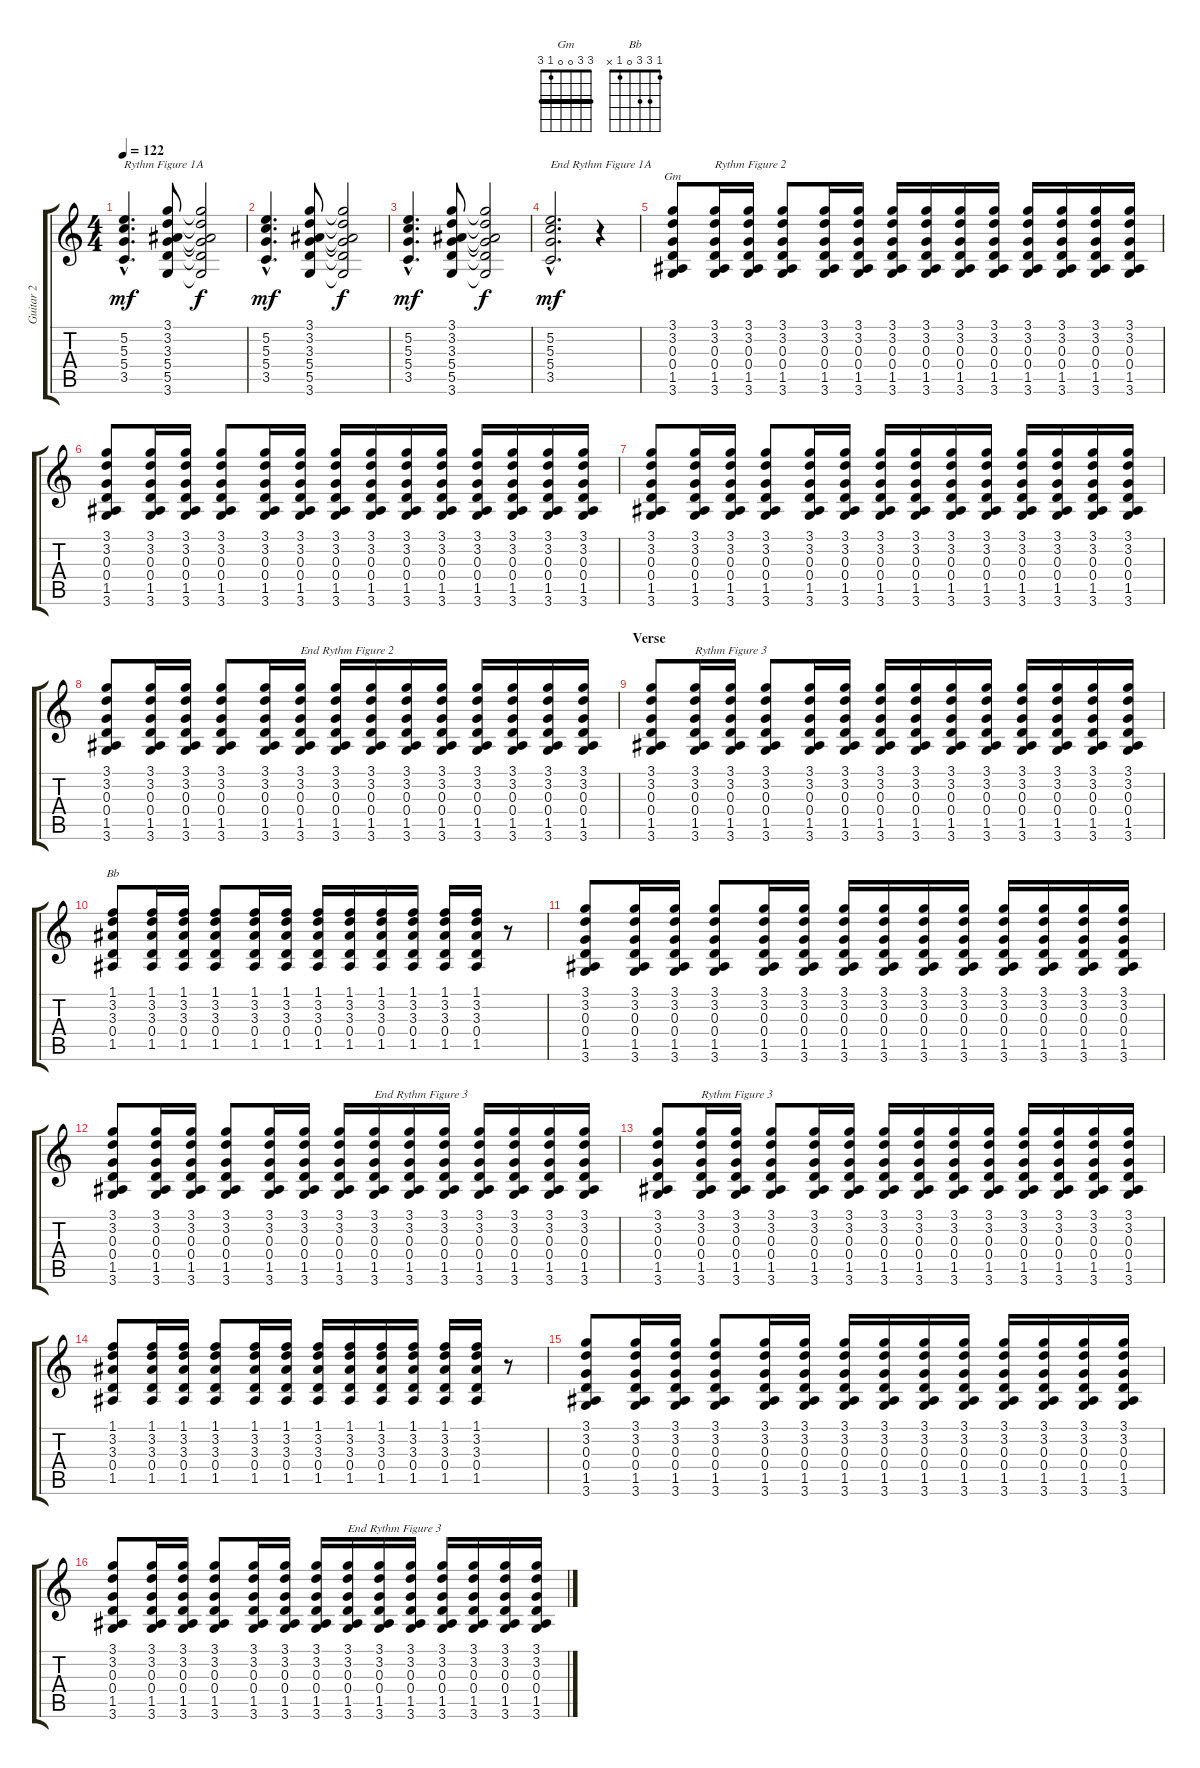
\track ("Guitar 2" "Guitar 2") {instrument acousticguitarnylon}
\staff {score tabs}
\tuning (E4 B3 G3 D3 A2 E2) {hide}
\chord ("Gm" 3 3 0 0 1 3) {barre 3}
\chord ("Bb" 1 3 3 0 1 x)
\ts (4 4)
\tempo 122
\clef g2
\ks c
(5.2{hac} 5.3{hac} 5.4{hac} 3.5{hac}).4{d txt "Rythm Figure 1A" dy mf instrument acousticguitarnylon} (3.1 3.2 3.3 5.4 5.5 3.6).8 (3.1{t} 3.2{t} 3.3{t} 5.4{t} 5.5{t} 3.6{t}).2{dy f} |
(5.2{hac} 5.3{hac} 5.4{hac} 3.5{hac}).4{d dy mf} (3.1 3.2 3.3 5.4 5.5 3.6).8 (3.1{t} 3.2{t} 3.3{t} 5.4{t} 5.5{t} 3.6{t}).2{dy f} |
(5.2{hac} 5.3{hac} 5.4{hac} 3.5{hac}).4{d dy mf} (3.1 3.2 3.3 5.4 5.5 3.6).8 (3.1{t} 3.2{t} 3.3{t} 5.4{t} 5.5{t} 3.6{t}).2{dy f} |
(5.2{hac} 5.3{hac} 5.4{hac} 3.5{hac}).2{d txt "End Rythm Figure 1A" dy mf} r.4 |
(3.1 3.2 0.3 0.4 1.5 3.6).8{ch "Gm"} (3.1 3.2 0.3 0.4 1.5 3.6).16{txt "Rythm Figure 2"} (3.1 3.2 0.3 0.4 1.5 3.6).16 (3.1 3.2 0.3 0.4 1.5 3.6).8 (3.1 3.2 0.3 0.4 1.5 3.6).16 (3.1 3.2 0.3 0.4 1.5 3.6).16 (3.1 3.2 0.3 0.4 1.5 3.6).16 (3.1 3.2 0.3 0.4 1.5 3.6).16 (3.1 3.2 0.3 0.4 1.5 3.6).16 (3.1 3.2 0.3 0.4 1.5 3.6).16 (3.1 3.2 0.3 0.4 1.5 3.6).16 (3.1 3.2 0.3 0.4 1.5 3.6).16 (3.1 3.2 0.3 0.4 1.5 3.6).16 (3.1 3.2 0.3 0.4 1.5 3.6).16 |
(3.1 3.2 0.3 0.4 1.5 3.6).8 (3.1 3.2 0.3 0.4 1.5 3.6).16 (3.1 3.2 0.3 0.4 1.5 3.6).16 (3.1 3.2 0.3 0.4 1.5 3.6).8 (3.1 3.2 0.3 0.4 1.5 3.6).16 (3.1 3.2 0.3 0.4 1.5 3.6).16 (3.1 3.2 0.3 0.4 1.5 3.6).16 (3.1 3.2 0.3 0.4 1.5 3.6).16 (3.1 3.2 0.3 0.4 1.5 3.6).16 (3.1 3.2 0.3 0.4 1.5 3.6).16 (3.1 3.2 0.3 0.4 1.5 3.6).16 (3.1 3.2 0.3 0.4 1.5 3.6).16 (3.1 3.2 0.3 0.4 1.5 3.6).16 (3.1 3.2 0.3 0.4 1.5 3.6).16 |
(3.1 3.2 0.3 0.4 1.5 3.6).8 (3.1 3.2 0.3 0.4 1.5 3.6).16 (3.1 3.2 0.3 0.4 1.5 3.6).16 (3.1 3.2 0.3 0.4 1.5 3.6).8 (3.1 3.2 0.3 0.4 1.5 3.6).16 (3.1 3.2 0.3 0.4 1.5 3.6).16 (3.1 3.2 0.3 0.4 1.5 3.6).16 (3.1 3.2 0.3 0.4 1.5 3.6).16 (3.1 3.2 0.3 0.4 1.5 3.6).16 (3.1 3.2 0.3 0.4 1.5 3.6).16 (3.1 3.2 0.3 0.4 1.5 3.6).16 (3.1 3.2 0.3 0.4 1.5 3.6).16 (3.1 3.2 0.3 0.4 1.5 3.6).16 (3.1 3.2 0.3 0.4 1.5 3.6).16 |
(3.1 3.2 0.3 0.4 1.5 3.6).8 (3.1 3.2 0.3 0.4 1.5 3.6).16 (3.1 3.2 0.3 0.4 1.5 3.6).16 (3.1 3.2 0.3 0.4 1.5 3.6).8 (3.1 3.2 0.3 0.4 1.5 3.6).16 (3.1 3.2 0.3 0.4 1.5 3.6).16{txt "End Rythm Figure 2"} (3.1 3.2 0.3 0.4 1.5 3.6).16 (3.1 3.2 0.3 0.4 1.5 3.6).16 (3.1 3.2 0.3 0.4 1.5 3.6).16 (3.1 3.2 0.3 0.4 1.5 3.6).16 (3.1 3.2 0.3 0.4 1.5 3.6).16 (3.1 3.2 0.3 0.4 1.5 3.6).16 (3.1 3.2 0.3 0.4 1.5 3.6).16 (3.1 3.2 0.3 0.4 1.5 3.6).16 |
\section ("" "Verse")
(3.1 3.2 0.3 0.4 1.5 3.6).8 (3.1 3.2 0.3 0.4 1.5 3.6).16{txt "Rythm Figure 3"} (3.1 3.2 0.3 0.4 1.5 3.6).16 (3.1 3.2 0.3 0.4 1.5 3.6).8 (3.1 3.2 0.3 0.4 1.5 3.6).16 (3.1 3.2 0.3 0.4 1.5 3.6).16 (3.1 3.2 0.3 0.4 1.5 3.6).16 (3.1 3.2 0.3 0.4 1.5 3.6).16 (3.1 3.2 0.3 0.4 1.5 3.6).16 (3.1 3.2 0.3 0.4 1.5 3.6).16 (3.1 3.2 0.3 0.4 1.5 3.6).16 (3.1 3.2 0.3 0.4 1.5 3.6).16 (3.1 3.2 0.3 0.4 1.5 3.6).16 (3.1 3.2 0.3 0.4 1.5 3.6).16 |
(1.1 3.2 3.3 0.4 1.5).8{ch "Bb"} (1.1 3.2 3.3 0.4 1.5).16 (1.1 3.2 3.3 0.4 1.5).16 (1.1 3.2 3.3 0.4 1.5).8 (1.1 3.2 3.3 0.4 1.5).16 (1.1 3.2 3.3 0.4 1.5).16 (1.1 3.2 3.3 0.4 1.5).16 (1.1 3.2 3.3 0.4 1.5).16 (1.1 3.2 3.3 0.4 1.5).16 (1.1 3.2 3.3 0.4 1.5).16 (1.1 3.2 3.3 0.4 1.5).16 (1.1 3.2 3.3 0.4 1.5).16 r.8 |
(3.1 3.2 0.3 0.4 1.5 3.6).8 (3.1 3.2 0.3 0.4 1.5 3.6).16 (3.1 3.2 0.3 0.4 1.5 3.6).16 (3.1 3.2 0.3 0.4 1.5 3.6).8 (3.1 3.2 0.3 0.4 1.5 3.6).16 (3.1 3.2 0.3 0.4 1.5 3.6).16 (3.1 3.2 0.3 0.4 1.5 3.6).16 (3.1 3.2 0.3 0.4 1.5 3.6).16 (3.1 3.2 0.3 0.4 1.5 3.6).16 (3.1 3.2 0.3 0.4 1.5 3.6).16 (3.1 3.2 0.3 0.4 1.5 3.6).16 (3.1 3.2 0.3 0.4 1.5 3.6).16 (3.1 3.2 0.3 0.4 1.5 3.6).16 (3.1 3.2 0.3 0.4 1.5 3.6).16 |
(3.1 3.2 0.3 0.4 1.5 3.6).8 (3.1 3.2 0.3 0.4 1.5 3.6).16 (3.1 3.2 0.3 0.4 1.5 3.6).16 (3.1 3.2 0.3 0.4 1.5 3.6).8 (3.1 3.2 0.3 0.4 1.5 3.6).16 (3.1 3.2 0.3 0.4 1.5 3.6).16 (3.1 3.2 0.3 0.4 1.5 3.6).16 (3.1 3.2 0.3 0.4 1.5 3.6).16{txt "End Rythm Figure 3"} (3.1 3.2 0.3 0.4 1.5 3.6).16 (3.1 3.2 0.3 0.4 1.5 3.6).16 (3.1 3.2 0.3 0.4 1.5 3.6).16 (3.1 3.2 0.3 0.4 1.5 3.6).16 (3.1 3.2 0.3 0.4 1.5 3.6).16 (3.1 3.2 0.3 0.4 1.5 3.6).16 |
(3.1 3.2 0.3 0.4 1.5 3.6).8 (3.1 3.2 0.3 0.4 1.5 3.6).16{txt "Rythm Figure 3"} (3.1 3.2 0.3 0.4 1.5 3.6).16 (3.1 3.2 0.3 0.4 1.5 3.6).8 (3.1 3.2 0.3 0.4 1.5 3.6).16 (3.1 3.2 0.3 0.4 1.5 3.6).16 (3.1 3.2 0.3 0.4 1.5 3.6).16 (3.1 3.2 0.3 0.4 1.5 3.6).16 (3.1 3.2 0.3 0.4 1.5 3.6).16 (3.1 3.2 0.3 0.4 1.5 3.6).16 (3.1 3.2 0.3 0.4 1.5 3.6).16 (3.1 3.2 0.3 0.4 1.5 3.6).16 (3.1 3.2 0.3 0.4 1.5 3.6).16 (3.1 3.2 0.3 0.4 1.5 3.6).16 |
(1.1 3.2 3.3 0.4 1.5).8 (1.1 3.2 3.3 0.4 1.5).16 (1.1 3.2 3.3 0.4 1.5).16 (1.1 3.2 3.3 0.4 1.5).8 (1.1 3.2 3.3 0.4 1.5).16 (1.1 3.2 3.3 0.4 1.5).16 (1.1 3.2 3.3 0.4 1.5).16 (1.1 3.2 3.3 0.4 1.5).16 (1.1 3.2 3.3 0.4 1.5).16 (1.1 3.2 3.3 0.4 1.5).16 (1.1 3.2 3.3 0.4 1.5).16 (1.1 3.2 3.3 0.4 1.5).16 r.8 |
(3.1 3.2 0.3 0.4 1.5 3.6).8 (3.1 3.2 0.3 0.4 1.5 3.6).16 (3.1 3.2 0.3 0.4 1.5 3.6).16 (3.1 3.2 0.3 0.4 1.5 3.6).8 (3.1 3.2 0.3 0.4 1.5 3.6).16 (3.1 3.2 0.3 0.4 1.5 3.6).16 (3.1 3.2 0.3 0.4 1.5 3.6).16 (3.1 3.2 0.3 0.4 1.5 3.6).16 (3.1 3.2 0.3 0.4 1.5 3.6).16 (3.1 3.2 0.3 0.4 1.5 3.6).16 (3.1 3.2 0.3 0.4 1.5 3.6).16 (3.1 3.2 0.3 0.4 1.5 3.6).16 (3.1 3.2 0.3 0.4 1.5 3.6).16 (3.1 3.2 0.3 0.4 1.5 3.6).16 |
(3.1 3.2 0.3 0.4 1.5 3.6).8 (3.1 3.2 0.3 0.4 1.5 3.6).16 (3.1 3.2 0.3 0.4 1.5 3.6).16 (3.1 3.2 0.3 0.4 1.5 3.6).8 (3.1 3.2 0.3 0.4 1.5 3.6).16 (3.1 3.2 0.3 0.4 1.5 3.6).16 (3.1 3.2 0.3 0.4 1.5 3.6).16 (3.1 3.2 0.3 0.4 1.5 3.6).16{txt "End Rythm Figure 3"} (3.1 3.2 0.3 0.4 1.5 3.6).16 (3.1 3.2 0.3 0.4 1.5 3.6).16 (3.1 3.2 0.3 0.4 1.5 3.6).16 (3.1 3.2 0.3 0.4 1.5 3.6).16 (3.1 3.2 0.3 0.4 1.5 3.6).16 (3.1 3.2 0.3 0.4 1.5 3.6).16
